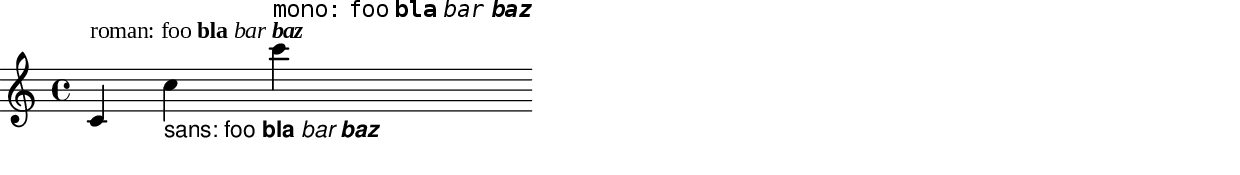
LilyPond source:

%% Generated by lilypond-book.py
%% Options: [alt=[image of music],printfilename,indent=0\mm,texidoc,line-width=160\mm]
\include "lilypond-book-preamble.ly"







% ****************************************************************
% Start cut-&-pastable-section 
% ****************************************************************

\paper {
  #(define dump-extents #t)
  
  indent = 0\mm
  line-width = 160\mm
  force-assignment = #""
  line-width = #(- line-width (* mm  3.000000))
}

\layout {
  
}



% ****************************************************************
% ly snippet:
% ****************************************************************
\sourcefilename "font-family-override.ly"
\sourcefileline 0
\header {

  texidoc = "The default font families for text can be
  overridden with @code{make-pango-font-tree}"

}

\version "2.10.0"

\paper  {
  % change for other default global staff size. 
  myStaffSize = #20


  %{

  run

      lilypond -dshow-available-fonts blabla

  to show all fonts available in the process log.  
  
  %}

  
  #(define fonts
    (make-pango-font-tree "Times New Roman"
                          "Nimbus Sans"
                          "Luxi Mono"

;;     "Helvetica"
;;     "Courier"

     (/ myStaffSize 20)))
}

\relative {

  c'^\markup { roman: foo \bold bla \italic bar \italic \bold baz }
  c'_\markup {
    \override #'(font-family . sans)
    {
      sans: foo \bold bla \italic bar \italic \bold baz
    }
  }
  c'^\markup {
    \override #'(font-family . typewriter)
    {
      mono: foo \bold bla \italic bar \italic \bold baz
    }
  }
}  



% ****************************************************************
% end ly snippet
% ****************************************************************
